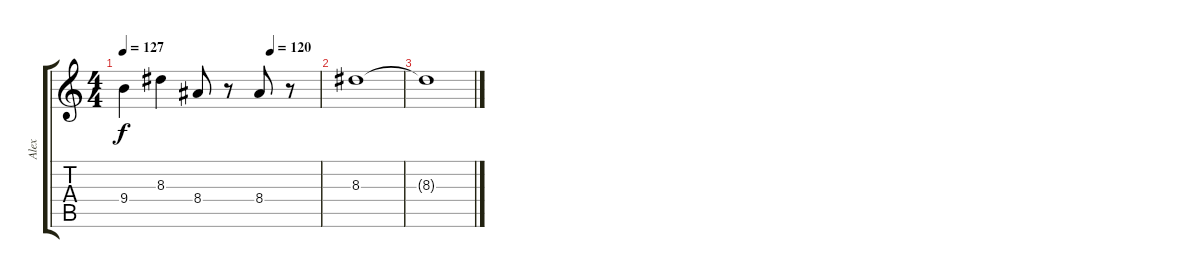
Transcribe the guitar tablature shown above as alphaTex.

\track ("Alex" "Alex") {instrument overdrivenguitar}
\staff {score tabs}
\tuning (E4 B3 G3 D3 A2 E2) {hide}
\ts (4 4)
\tempo 127
\tempo (120 0.75)
\clef g2
\ks c
9.4.4{dy f volume 7 instrument overdrivenguitar} 8.3.4 8.4.8 r.8 8.4.8 r.8 |
8.3.1 |
8.3{t}.1
